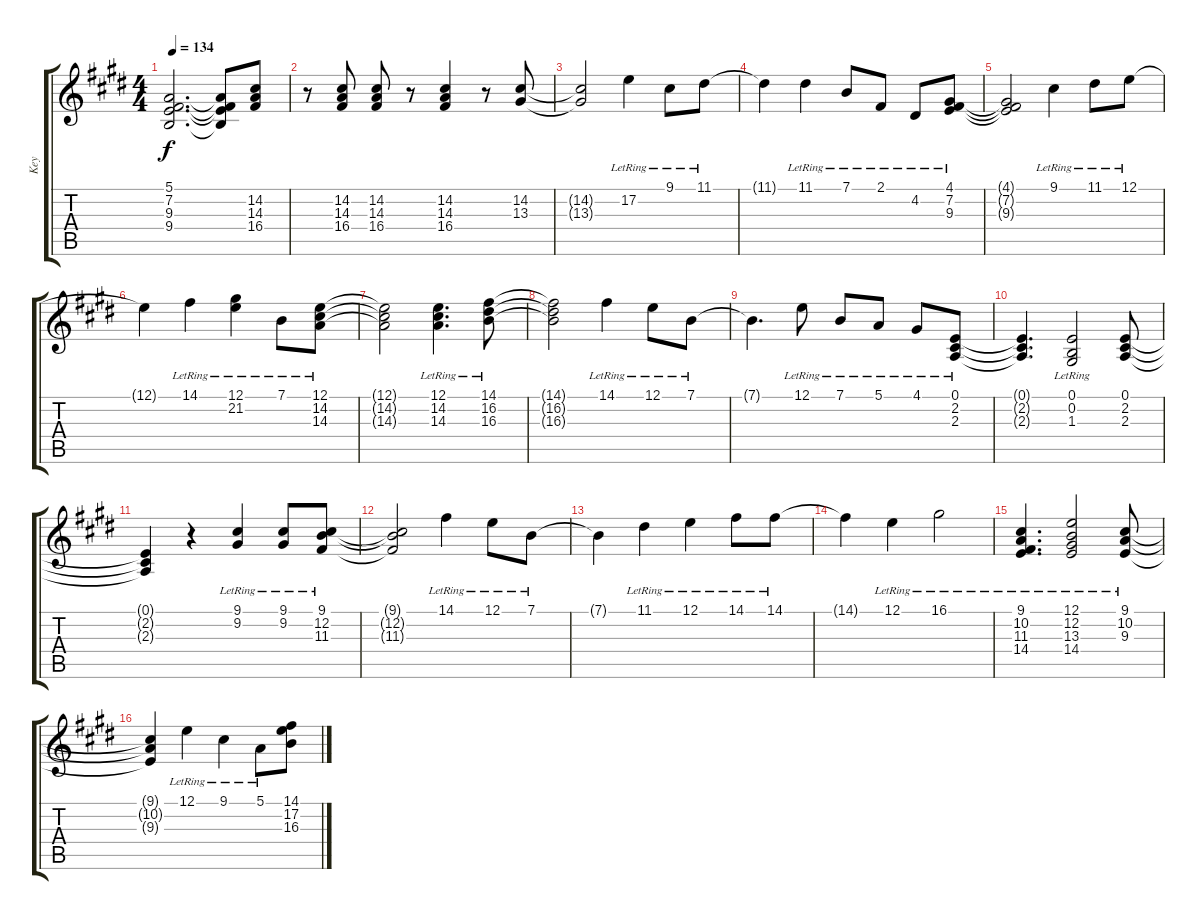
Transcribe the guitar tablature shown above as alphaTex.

\track ("Key" "Key") {instrument lead7fifths}
\staff {score tabs}
\tuning (E4 B3 G3 D3 A2 E2) {hide}
\ts (4 4)
\tempo 134
\clef g2
\ks e
(5.1{t} 7.2{t} 9.3{t} 9.4{t}).2{d dy f} (5.1{t} 7.2{t} 9.3{t} 9.4{t}).8 (14.2 14.3 16.4).8 |
r.8 (14.2 14.3 16.4).8 (14.2 14.3 16.4).8 r.8 (14.2 14.3 16.4).4 r.8 (14.2 13.3).8 |
(14.2{t} 13.3{t}).2 17.2{lr}.4 9.1{lr}.8 11.1{lr}.8 |
11.1{t}.4 11.1{lr}.4 7.1{lr}.8 2.1{lr}.8 4.2{lr}.8 (4.1{lr} 7.2{lr} 9.3{lr}).8 |
(4.1{t} 7.2{t} 9.3{t}).2 9.1{lr}.4 11.1{lr}.8 12.1{lr}.8 |
12.1{t}.4 14.1{lr}.4 (12.1{lr} 21.2{lr}).4 7.1{lr}.8 (12.1{lr} 14.2{lr} 14.3{lr}).8 |
(12.1{t} 14.2{t} 14.3{t}).2 (12.1{lr} 14.2{lr} 14.3{lr}).4{d} (14.1{lr} 16.2{lr} 16.3{lr}).8 |
(14.1{t} 16.2{t} 16.3{t}).2 14.1{lr}.4 12.1{lr}.8 7.1{lr}.8 |
7.1{t}.4{d} 12.1{lr}.8 7.1{lr}.8 5.1{lr}.8 4.1{lr}.8 (0.1{lr} 2.2{lr} 2.3{lr}).8 |
(0.1{t} 2.2{t} 2.3{t}).4{d} (0.1{lr} 0.2{lr} 1.3{lr}).2 (0.1 2.2 2.3).8 |
(0.1{t} 2.2{t} 2.3{t}).4 r.4 (9.1{lr} 9.2).4 (9.1{lr} 9.2{lr}).8 (9.1{lr} 12.2{lr} 11.3{lr}).8 |
(9.1{t} 12.2{t} 11.3{t}).2 14.1{lr}.4 12.1{lr}.8 7.1{lr}.8 |
7.1{t}.4 11.1{lr}.4 12.1{lr}.4 14.1{lr}.8 14.1{lr}.8 |
14.1{t}.4 12.1{lr}.4 16.1{lr}.2 |
(9.1{lr} 10.2{lr} 11.3{lr} 14.4{lr}).4{d} (12.1{lr} 12.2{lr} 13.3{lr} 14.4{lr}).2 (9.1{lr} 10.2{lr} 9.3{lr}).8 |
(9.1{t} 10.2{t} 9.3{t}).4 12.1{lr}.4 9.1{lr}.4 5.1{lr}.8 (14.1 17.2 16.3).8
